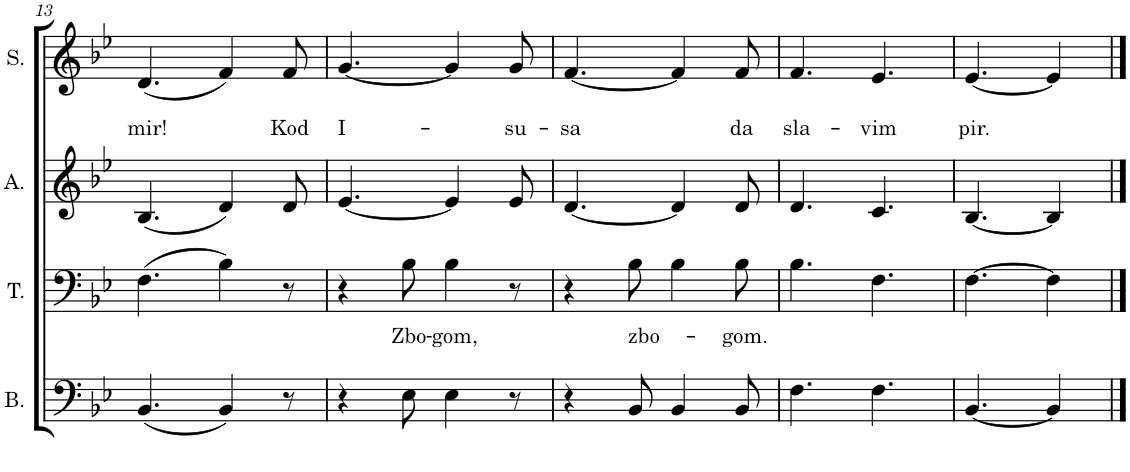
**kern	**kern	**text	**kern	**kern	**text	**text
*part4	*part3	*part3	*part2	*part1	*part1	*part1
*staff4	*staff3	*staff3	*staff2	*staff1	*staff1	*staff1
*I"Bass	*I"Tenor	*	*I"Alto	*I"Soprano	*	*
*I'B.	*I'T.	*	*I'A.	*I'S.	*	*
!!LO:PB:g=z
*clefF4	*clefF4	*	*clefG2	*clefG2	*	*
*k[b-e-]	*k[b-e-]	*	*k[b-e-]	*k[b-e-]	*	*
*M6/8	*M6/8	*	*M6/8	*M6/8	*	*
=13	=13	=13	=13	=13	=13	=13
!	!	!	!	!	!	!LO:LY:b
(4.BB-/	(4.F\	.	(4.B-/	(4.d/	.	mir!
4BB-/)	4B-\)	.	4d/)	4f/)	.	.
!	!	!	!	!	!	!LO:LY:b
8r	8r	.	8d/	8f/	.	Kod
=14	=14	=14	=14	=14	=14	=14
!	!	!	!	!	!	!LO:LY:b
4r	4r	.	[4.e-/	[4.g/	.	I-
!	!	!LO:LY:b	!	!	!	!
8E-\	8B-\	Zbo-	.	.	.	.
!	!	!LO:LY:b	!	!	!	!
4E-\	4B-\	-gom,	4e-/]	4g/]	.	.
!	!	!	!	!	!	!LO:LY:b
8r	8r	.	8e-/	8g/	.	-su-
=15	=15	=15	=15	=15	=15	=15
!	!	!	!	!	!	!LO:LY:b
4r	4r	.	[4.d/	[4.f/	.	-sa
!	!	!LO:LY:b	!	!	!	!
8BB-/	8B-\	zbo-	.	.	.	.
4BB-/	4B-\	.	4d/]	4f/]	.	.
!	!	!LO:LY:b	!	!	!	!LO:LY:b
8BB-/	8B-\	-gom.	8d/	8f/	.	da
=16	=16	=16	=16	=16	=16	=16
!	!	!	!	!	!	!LO:LY:b
4.F\	4.B-\	.	4.d/	4.f/	.	sla-
!	!	!	!	!	!	!LO:LY:b
4.F\	4.F\	.	4.c/	4.e-/	.	-vim
=17	=17	=17	=17	=17	=17	=17
!	!	!	!	!	!	!LO:LY:b
[4.BB-/	[4.F\	.	[4.B-/	[4.e-/	.	pir.
4BB-/]	4F\]	.	4B-/]	4e-/]	.	.
==	==	==	==	==	==	==
*-	*-	*-	*-	*-	*-	*-
